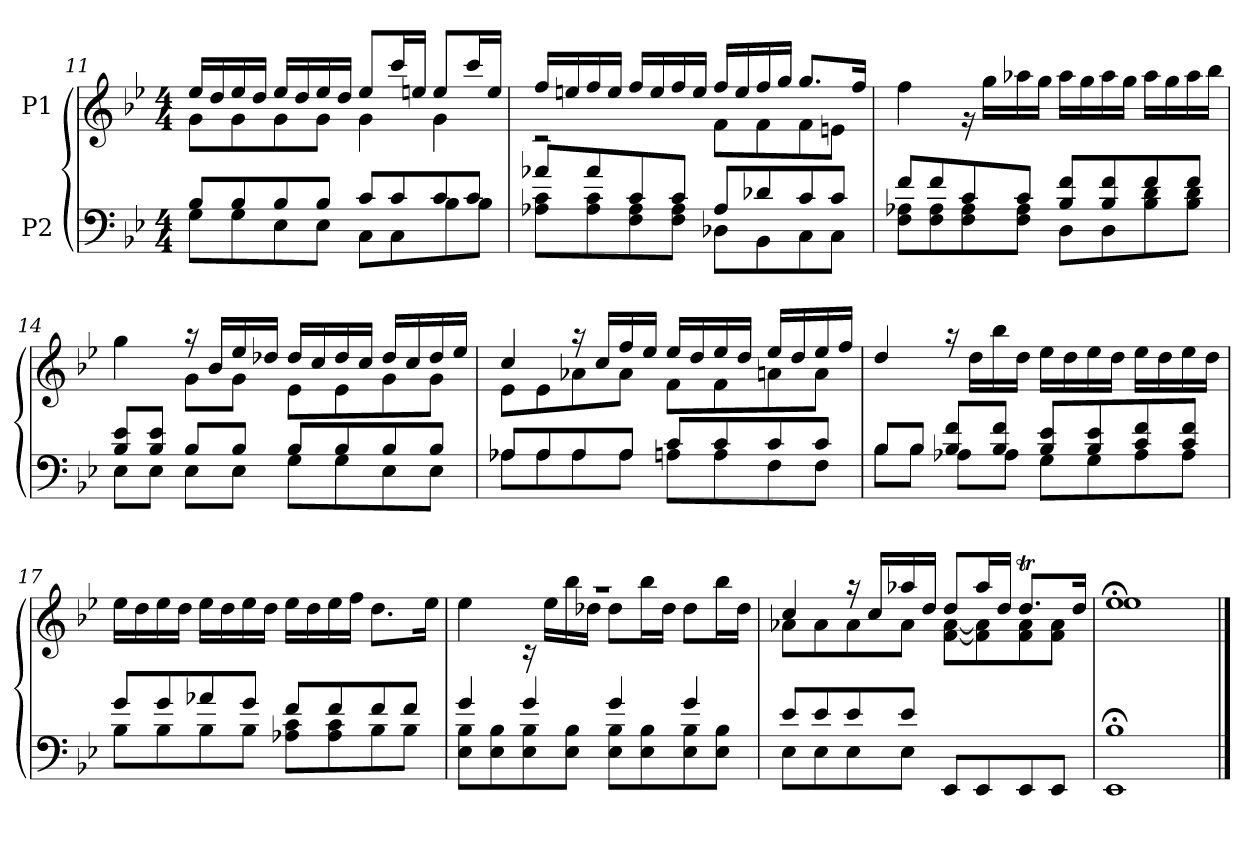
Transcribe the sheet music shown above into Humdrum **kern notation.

**kern	**kern
*part2	*part1
*staff2	*staff1
*I"P2	*I"P1
*clefF4	*clefG2
*k[b-e-]	*k[b-e-]
*B-:	*B-:
*M4/4	*M4/4
=11	=11
*^	*^
8B-/L	8G\L	16ee-/LL	8g\L
.	.	16dd/	.
8B-/	8G\	16ee-/	8g\
.	.	16dd/JJ	.
8B-/	8E-\	16ee-/LL	8g\
.	.	16dd/	.
8B-/J	8E-\J	16ee-/	8g\J
.	.	16dd/JJ	.
8c/L	8C\L	8ee-/L	4g\
8c/	8C\	16ccc/L	.
.	.	16een/JJ	.
8c/	8B-\	8ee/L	4g\
8c/J	8B-\J	16ccc/L	.
.	.	16ee/JJ	.
!!LO:LB:g=z	!!
=12	=12	=12	=12
8a-X/L	8A-X\ 8c\L	16ff/LL	2rc
.	.	16een/	.
8a-/	8A-\ 8c\	16ff/	.
.	.	16ee/JJ	.
8c/	8F\ 8A-\	16ff/LL	.
.	.	16ee/	.
8c/J	8F\ 8A-\J	16ff/	.
.	.	16ee/JJ	.
8A-i/L	8D-X\L	16ff/LL	8f\L
.	.	16ee/	.
8d-X/	8BB-\	16ff/	8f\
.	.	16gg/JJ	.
8c/	8C\	8.gg/L	8f\
8c/J	8C\J	.	8en\J
.	.	16ff/Jk	.
=13	=13	=13	=13
8f/L	8F\ 8A-X\L	1ryy	4ff\
8f/	8F\ 8A-\	.	.
8c/	8F\ 8A-\	.	16r
.	.	.	16gg\LL
8c/J	8F\ 8A-\J	.	16aa-X\
.	.	.	16gg\JJ
8B-/ 8f/L	8D\L	.	16aa-\LL
.	.	.	16gg\
8B-/ 8f/	8D\	.	16aa-\
.	.	.	16gg\JJ
8f/	8B-\ 8d\	.	16aa-\LL
.	.	.	16gg\
8f/J	8B-\ 8d\J	.	16aa-\
.	.	.	16bb-\JJ
=14	=14	=14	=14
8B-/ 8e-/L	8E-\L	4ryy	4gg\
8B-/ 8e-/J	8E-\J	.	.
8B-/L	8E-\L	16raa	8g\L
.	.	16b-/LL	.
8B-/J	8E-\J	16ee-/	8g\J
.	.	16dd-X/JJ	.
8B-/L	8G\L	16dd-/LL	8e-\L
.	.	16cc/	.
8B-/	8G\	16dd-/	8e-\
.	.	16cc/JJ	.
8B-/	8E-\	16dd-/LL	8g\
.	.	16cc/	.
8B-/J	8E-\J	16dd-/	8g\J
.	.	16ee-/JJ	.
!!LO:LB:g=z	!!
=15	=15	=15	=15
8A-X/L	8A-X\L	4cc/	8e-\L
8A-/	8A-\	.	8e-\
8A-/	8A-\	16raa	8a-X\
.	.	16cc/LL	.
8A-/J	8A-\J	16ff/	8a-\J
.	.	16ee-/JJ	.
8c/L	8An\L	16ee-/LL	8f\L
.	.	16dd/	.
8c/	8A\	16ee-/	8f\
.	.	16dd/JJ	.
8c/	8F\	16ee-/LL	8an\
.	.	16dd/	.
8c/J	8F\J	16ee-/	8a\J
.	.	16ff/JJ	.
=16	=16	=16	=16
8B-/L	8B-\L	4dd/	4ryy
8B-/J	8B-\J	.	.
8B-/ 8f/L	8A-X\L	16raa	16ryy
.	.	2ryy	16dd\LL
8B-/ 8f/J	8A-\J	.	16bb-\
.	.	.	16dd\JJ
8B-/ 8e-/L	8G\L	.	16ee-\LL
.	.	.	16dd\
8B-/ 8e-/	8G\	.	16ee-\
.	.	.	16dd\JJ
8c/ 8f/	8A-\	.	16ee-\LL
.	.	8.ryy	16dd\
8c/ 8f/J	8A-\J	.	16ee-\
.	.	.	16dd\JJ
=17	=17	=17	=17
8g/L	8B-\L	1ryy	16ee-\LL
.	.	.	16dd\
8g/	8B-\	.	16ee-\
.	.	.	16dd\JJ
8a-X/	8B-\	.	16ee-\LL
.	.	.	16dd\
8g/J	8B-\J	.	16ee-\
.	.	.	16dd\JJ
8f/L	8A-X\ 8c\L	.	16ee-\LL
.	.	.	16dd\
8f/	8A-\ 8c\	.	16ee-\
.	.	.	16ff\JJ
8f/	8B-\	.	8.dd\L
8f/J	8B-\J	.	.
.	.	.	16ee-\Jk
!!LO:LB:g=z	!!
=18	=18	=18	=18
4g/	8E-\ 8B-\L	1raa	4ee-\
.	8E-\ 8B-\	.	.
4g/	8E-\ 8B-\	.	16rc
.	.	.	16ee-\LL
.	8E-\ 8B-\J	.	16bb-\
.	.	.	16dd-X\JJ
4g/	8E-\ 8B-\L	.	8dd-\L
.	8E-\ 8B-\	.	16bb-\L
.	.	.	16dd-\JJ
4g/	8E-\ 8B-\	.	8dd-\L
.	8E-\ 8B-\J	.	16bb-\L
.	.	.	16dd-\JJ
=19	=19	=19	=19
8e-/L	8E-\L	4cc/	8a-X\L
8e-/	8E-\	.	8a-\
8e-/	8E-\	16raa	8a-\
.	.	16cc/LL	.
8e-/J	8E-\J	16aa-X/	8a-\J
.	.	16dd/JJ	.
8EE-/L	2ryy	8dd/L	[<8f\ [>8a-\L
8EE-/	.	16aa-/L	8f\] 8a-\]
.	.	16dd/JJ	.
8EE-/	.	8.ddt/L	8f\ 8a-\
8EE-/J	.	.	8f\ 8a-\J
.	.	16dd/Jk	.
=20	=20	=20	=20
1B-;	1EE-	1ee-;	1ee-
*v	*v	*	*
*	*v	*v
==	==
*-	*-
